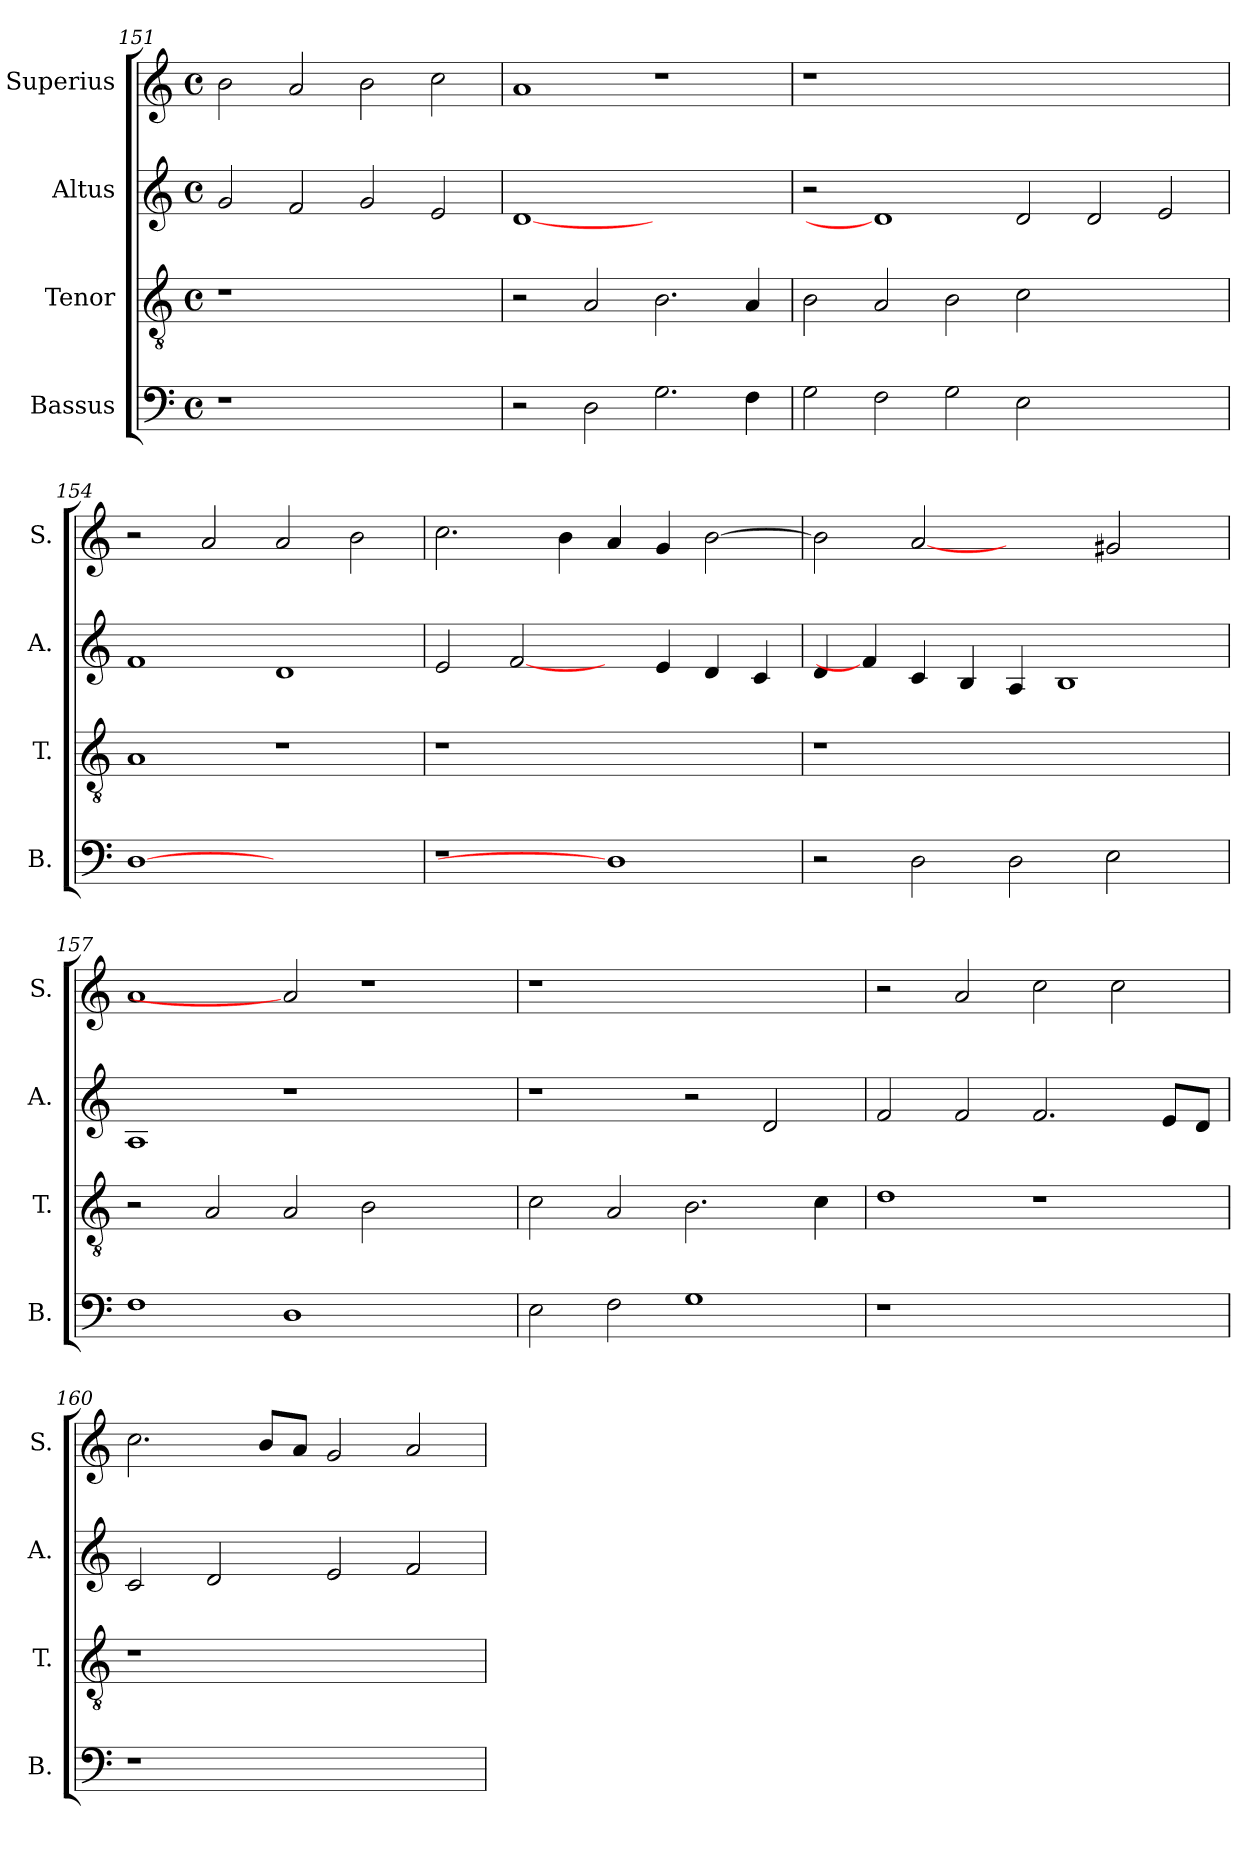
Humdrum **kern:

**kern	**kern	**kern	**kern
*part4	*part3	*part2	*part1
*staff4	*staff3	*staff2	*staff1
*I"Bassus	*I"Tenor	*I"Altus	*I"Superius
*I'B.	*I'T.	*I'A.	*I'S.
*clefF4	*clefGv2	*clefG2	*clefG2
*	*ITrd7c12	*	*
*k[]	*k[]	*k[]	*k[]
*C:	*C:	*C:	*C:
*M4/4	*M4/4	*M4/4	*M4/4
*met(c)	*met(c)	*met(c)	*met(c)
=151	=151	=151	=151
!LO:N:vis=1	!LO:N:vis=1	!	!
1r	1r	2gi/	2bi\
.	.	2fi/	2ai/
1ryy	1ryy	2gi/	2bi\
.	.	2ei/	2cci\
=152	=152	=152	=152
2r	2r	[1di	1ai
2Di\	2AAi/	.	.
2.Gi\	2.BBi\	1ryy	1r
4Fi\	4AAi/	.	.
=153	=153	=153	=153
!	!	!	!LO:N:vis=1
2Gi\	2BBi\	2r	1r
2Fi\	2AAi/	1di]	.
2Gi\	2BBi\	.	0ryy
2Ei\	2Ci\	2di/	.
1ryy	1ryy	2di/	.
.	.	2ei/	.
!!LO:LB:g=z
=154	=154	=154	=154
[1Di	1AAi	1fi	2r
.	.	.	2ai/
1ryy	1r	1di	2ai/
.	.	.	2bi\
=155	=155	=155	=155
!LO:N:vis=1	!LO:N:vis=1	!	!
1r	1r	2ei/	2.cci\
.	.	[2fi/	.
.	.	.	4bi\
1Di]	1ryy	4ryy	4ai/
.	.	4ei/	4gi/
.	.	4di/	[>2bi\
.	.	4ci/	.
=156	=156	=156	=156
!	!LO:N:vis=1	!	!
2r	1r	4di/	2bi\]
.	.	4fi/]	.
2Di\	.	4ci/	[2ai
.	.	4Bi/	.
2Di\	1ryy	4Ai/	2ryy
.	.	1Bi	.
2Ei\	.	.	2g#Xi/
4ryy	4ryy	.	4ryy
=157	=157	=157	=157
1Fi	2r	1Ai	1ai
.	2AAi/	.	.
1Di	2AAi/	1r	2ai]
.	2BBi\	.	1r
2ryy	2ryy	2ryy	.
=158	=158	=158	=158
!	!	!	!LO:N:vis=1
2Ei\	2Ci\	1r	1r
2Fi\	2AAi/	.	.
1Gi	2.BBi\	2r	1ryy
.	.	2di/	.
.	4Ci\	.	.
!!LO:LB:g=z
=159	=159	=159	=159
!LO:N:vis=1	!	!	!
1r	1Di	2fi/	2r
.	.	2fi/	2ai/
1ryy	1r	2.fi/	2cci\
.	.	.	2cci\
.	.	8ei/L	.
.	.	8di/J	.
=160	=160	=160	=160
!LO:N:vis=1	!LO:N:vis=1	!	!
1r	1r	2ci/	2.cci\
.	.	2di/	.
.	.	.	8bi/L
.	.	.	8ai/J
1ryy	1ryy	2ei/	2gi/
.	.	2fi/	2ai/
=	=	=	=
*-	*-	*-	*-
